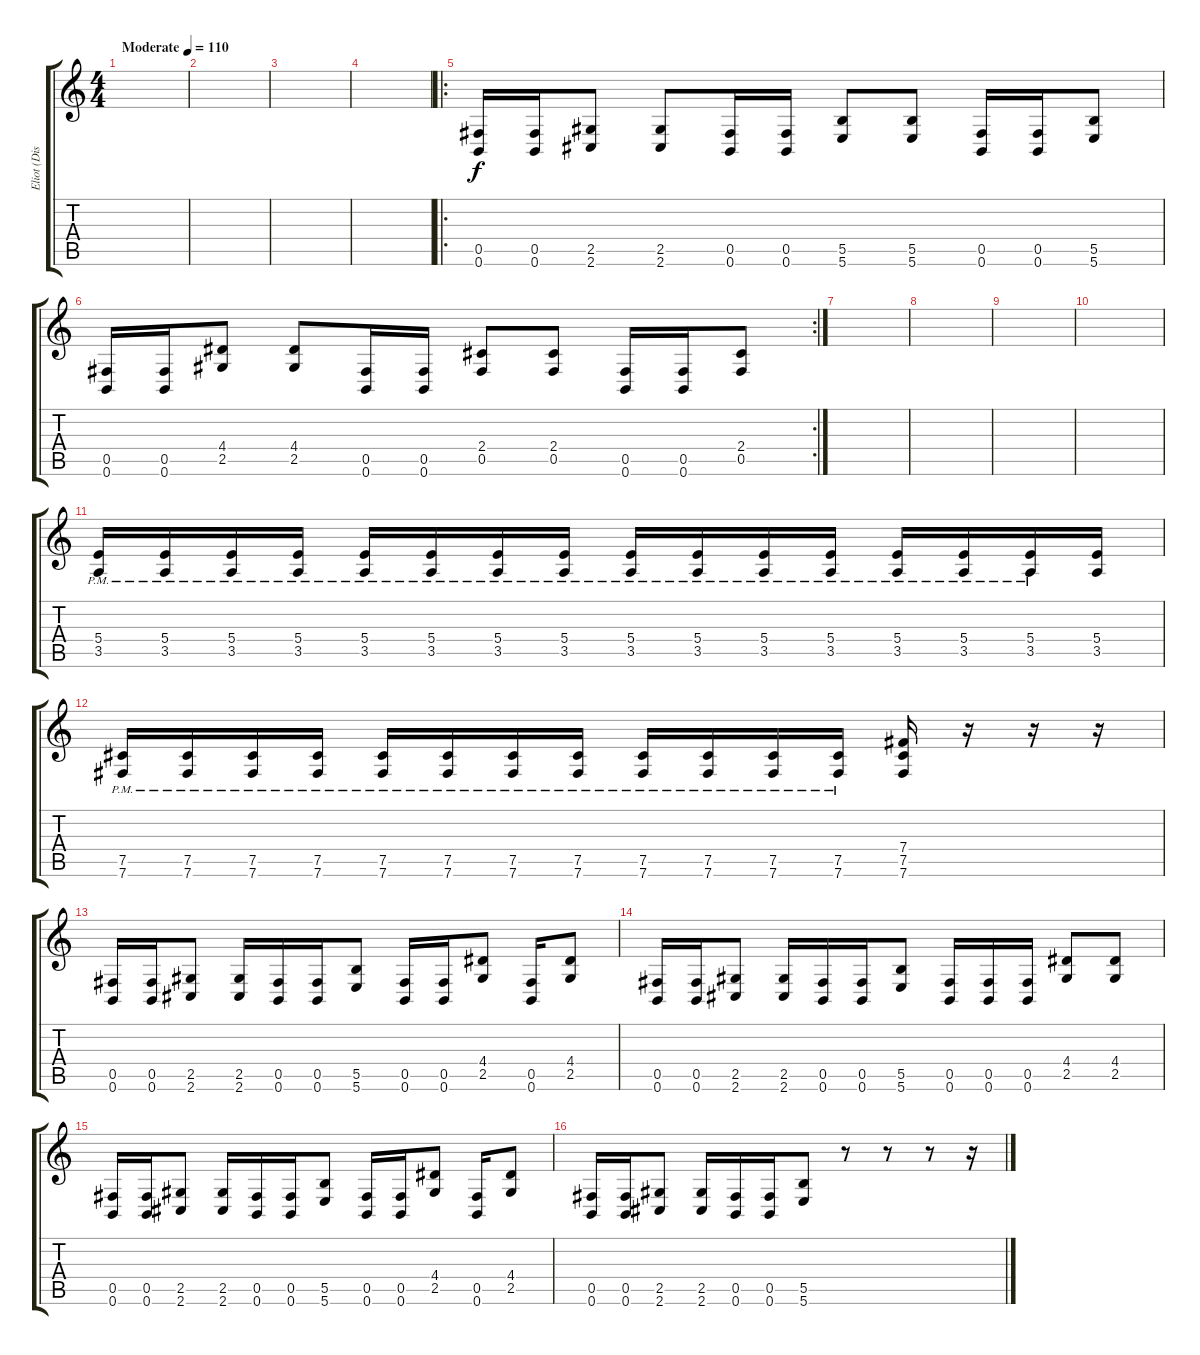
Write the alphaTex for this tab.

\track ("Eliot (Distorção)" "Eliot (Dis") {instrument distortionguitar}
\staff {score tabs}
\tuning (Db4 Ab3 E3 B2 Gb2 B1) {hide}
\ts (4 4)
\tempo (110 "Moderate")
\clef g2
\ks c
|
|
|
|
\ro
(0.5 0.6).16 (0.5 0.6).16 (2.5 2.6).8 (2.5 2.6).8 (0.5 0.6).16 (0.5 0.6).16 (5.5 5.6).8 (5.5 5.6).8 (0.5 0.6).16 (0.5 0.6).16 (5.5 5.6).8 |
\rc 2
(0.5 0.6).16 (0.5 0.6).16 (4.4 2.5).8 (4.4 2.5).8 (0.5 0.6).16 (0.5 0.6).16 (2.4 0.5).8 (2.4 0.5).8 (0.5 0.6).16 (0.5 0.6).16 (2.4 0.5).8 |
|
|
|
|
(5.4{pm} 3.5{pm}).16 (5.4{pm} 3.5{pm}).16 (5.4{pm} 3.5{pm}).16 (5.4{pm} 3.5{pm}).16 (5.4{pm} 3.5{pm}).16 (5.4{pm} 3.5{pm}).16 (5.4{pm} 3.5{pm}).16 (5.4{pm} 3.5{pm}).16 (5.4{pm} 3.5{pm}).16 (5.4{pm} 3.5{pm}).16 (5.4{pm} 3.5{pm}).16 (5.4{pm} 3.5{pm}).16 (5.4{pm} 3.5{pm}).16 (5.4{pm} 3.5{pm}).16 (5.4{pm} 3.5{pm}).16 (5.4 3.5).16 |
(7.5{pm} 7.6{pm}).16 (7.5{pm} 7.6{pm}).16 (7.5{pm} 7.6{pm}).16 (7.5{pm} 7.6{pm}).16 (7.5{pm} 7.6{pm}).16 (7.5{pm} 7.6{pm}).16 (7.5{pm} 7.6{pm}).16 (7.5{pm} 7.6{pm}).16 (7.5{pm} 7.6{pm}).16 (7.5{pm} 7.6{pm}).16 (7.5{pm} 7.6{pm}).16 (7.5{pm} 7.6{pm}).16 (7.4 7.5 7.6).16 r.16 r.16 r.16 |
(0.5 0.6).16 (0.5 0.6).16 (2.5 2.6).8 (2.5 2.6).16 (0.5 0.6).16 (0.5 0.6).16 (5.5 5.6).8 (0.5 0.6).16 (0.5 0.6).16 (4.4 2.5).8 (0.5 0.6).16 (4.4 2.5).8 |
(0.5 0.6).16 (0.5 0.6).16 (2.5 2.6).8 (2.5 2.6).16 (0.5 0.6).16 (0.5 0.6).16 (5.5 5.6).8 (0.5 0.6).16 (0.5 0.6).16 (0.5 0.6).16 (4.4 2.5).8 (4.4 2.5).8 |
(0.5 0.6).16 (0.5 0.6).16 (2.5 2.6).8 (2.5 2.6).16 (0.5 0.6).16 (0.5 0.6).16 (5.5 5.6).8 (0.5 0.6).16 (0.5 0.6).16 (4.4 2.5).8 (0.5 0.6).16 (4.4 2.5).8 |
(0.5 0.6).16 (0.5 0.6).16 (2.5 2.6).8 (2.5 2.6).16 (0.5 0.6).16 (0.5 0.6).16 (5.5 5.6).8 r.8 r.8 r.8 r.16
